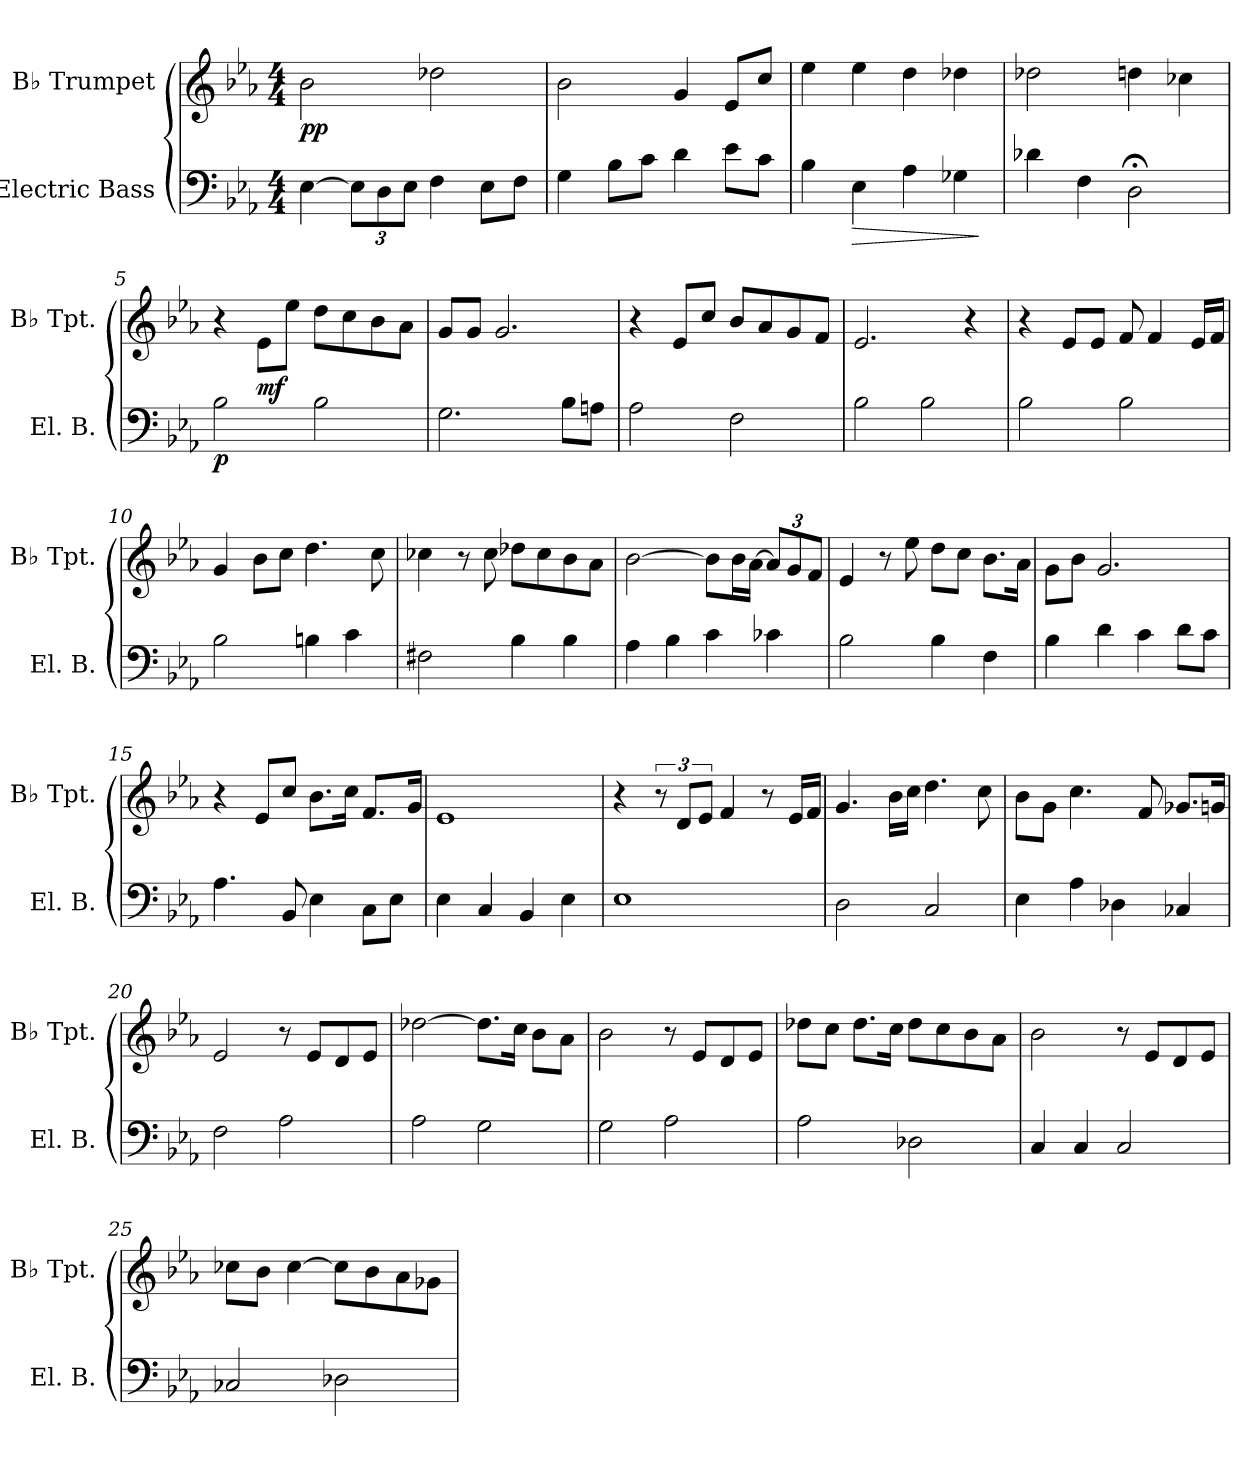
**kern	**dynam	**kern	**dynam
*part2	*part2	*part1	*part1
*staff2	*staff2	*staff1	*staff1
*I"Electric Bass	*	*I"B♭ Trumpet	*
*I'El. B.	*	*I'B♭ Tpt.	*
*clefF4	*	*clefG2	*
*	*	*ITrd8c14	*
*k[b-e-a-]	*	*k[b-e-a-]	*
*M4/4	*	*M4/4	*
*MM60	*	*MM60	*
=1	=1	=1	=1
!	!	!	!LO:DY:b
[4E-\	.	2B-\	pp
*Xbrackettup	*	*	*
12E-\L]	.	.	.
12D\	.	.	.
12E-\J	.	.	.
4F\	.	2d-X\	.
8E-\L	.	.	.
8F\J	.	.	.
=2	=2	=2	=2
4G\	.	2B-\	.
8B-\L	.	.	.
8c\J	.	.	.
4d\	.	4G/	.
8e-\L	.	8E-/L	.
8c\J	.	8c/J	.
=3	=3	=3	=3
4B-\	.	4e-\	.
!	!LO:HP:b	!	!
4E-\	>	4e-\	.
4A-\	.	4d\	.
4G-X\	.	4d-X\	.
.	]	.	.
=4	=4	=4	=4
4d-X\	.	2d-X\	.
4F\	.	.	.
2D;<\	.	4dn\	.
.	.	4c-X\	.
=5	=5	=5	=5
!	!LO:DY:b	!	!
2B-\	p	4r	.
!	!	!	!LO:DY:b
.	.	8E-\L	mf
.	.	8e-\J	.
2B-\	.	8d\L	.
.	.	8c\	.
.	.	8B-\	.
.	.	8A-\J	.
!!LO:LB:g=z
=6	=6	=6	=6
2.G\	.	8G/L	.
.	.	8G/J	.
.	.	2.G/	.
8B-\L	.	.	.
8An\J	.	.	.
=7	=7	=7	=7
2A-\	.	4r	.
.	.	8E-/L	.
.	.	8c/J	.
2F\	.	8B-/L	.
.	.	8A-/	.
.	.	8G/	.
.	.	8F/J	.
=8	=8	=8	=8
2B-\	.	2.E-/	.
2B-\	.	.	.
.	.	4r	.
=9	=9	=9	=9
2B-\	.	4r	.
.	.	8E-/L	.
.	.	8E-/J	.
2B-\	.	8F/	.
.	.	4F/	.
.	.	16E-/LL	.
.	.	16F/JJ	.
=10	=10	=10	=10
2B-\	.	4G/	.
.	.	8B-\L	.
.	.	8c\J	.
4Bn\	.	4.d\	.
4c\	.	.	.
.	.	8c\	.
=11	=11	=11	=11
2F#X\	.	4c-X\	.
.	.	8r	.
.	.	8c-\	.
4B-\	.	8d-X\L	.
.	.	8c-\	.
4B-\	.	8B-\	.
.	.	8A-\J	.
!!LO:LB:g=z
=12	=12	=12	=12
4A-\	.	[2B-\	.
4B-\	.	.	.
4c\	.	8B-\L]	.
.	.	16B-\L	.
.	.	[16A-\JJ	.
*	*	*Xbrackettup	*
4c-X\	.	12A-/L]	.
.	.	12G/	.
.	.	12F/J	.
=13	=13	=13	=13
2B-\	.	4E-/	.
.	.	8r	.
.	.	8e-\	.
4B-\	.	8d\L	.
.	.	8c\J	.
4F\	.	8.B-\L	.
.	.	16A-\Jk	.
=14	=14	=14	=14
4B-\	.	8G\L	.
.	.	8B-\J	.
4d\	.	2.G/	.
4c\	.	.	.
8d\L	.	.	.
8c\J	.	.	.
=15	=15	=15	=15
4.A-\	.	4r	.
.	.	8E-/L	.
8BB-/	.	8c/J	.
4E-\	.	8.B-\L	.
.	.	16c\Jk	.
8C\L	.	8.F/L	.
8E-\J	.	.	.
.	.	16G/Jk	.
=16	=16	=16	=16
4E-\	.	1E-	.
4C/	.	.	.
4BB-/	.	.	.
4E-\	.	.	.
!!LO:LB:g=z
=17	=17	=17	=17
1E-	.	4r	.
*	*	*brackettup	*
.	.	12r	.
.	.	12D/L	.
.	.	12E-/J	.
.	.	4F/	.
.	.	8r	.
.	.	16E-/LL	.
.	.	16F/JJ	.
=18	=18	=18	=18
2D\	.	4.G/	.
.	.	16B-\LL	.
.	.	16c\JJ	.
2C/	.	4.d\	.
.	.	8c\	.
=19	=19	=19	=19
4E-\	.	8B-\L	.
.	.	8G\J	.
4A-\	.	4.c\	.
4D-X\	.	.	.
.	.	8F/	.
4C-X/	.	8.G-X/L	.
.	.	16Gn/Jk	.
=20	=20	=20	=20
2F\	.	2E-/	.
2A-\	.	8r	.
.	.	8E-/L	.
.	.	8D/	.
.	.	8E-/J	.
=21	=21	=21	=21
2A-\	.	[2d-X\	.
2G\	.	8.d-\L]	.
.	.	16c\Jk	.
.	.	8B-\L	.
.	.	8A-\J	.
=22	=22	=22	=22
2G\	.	2B-\	.
2A-\	.	8r	.
.	.	8E-/L	.
.	.	8D/	.
.	.	8E-/J	.
!!LO:LB:g=z
=23	=23	=23	=23
2A-\	.	8d-X\L	.
.	.	8c\J	.
.	.	8.d-\L	.
.	.	16c\Jk	.
2D-X\	.	8d-\L	.
.	.	8c\	.
.	.	8B-\	.
.	.	8A-\J	.
=24	=24	=24	=24
4C/	.	2B-\	.
4C/	.	.	.
2C/	.	8r	.
.	.	8E-/L	.
.	.	8D/	.
.	.	8E-/J	.
=25	=25	=25	=25
2C-X/	.	8c-X\L	.
.	.	8B-\J	.
.	.	[4c-\	.
2D-X\	.	8c-\L]	.
.	.	8B-\	.
.	.	8A-\	.
.	.	8G-X\J	.
=	=	=	=
*-	*-	*-	*-
